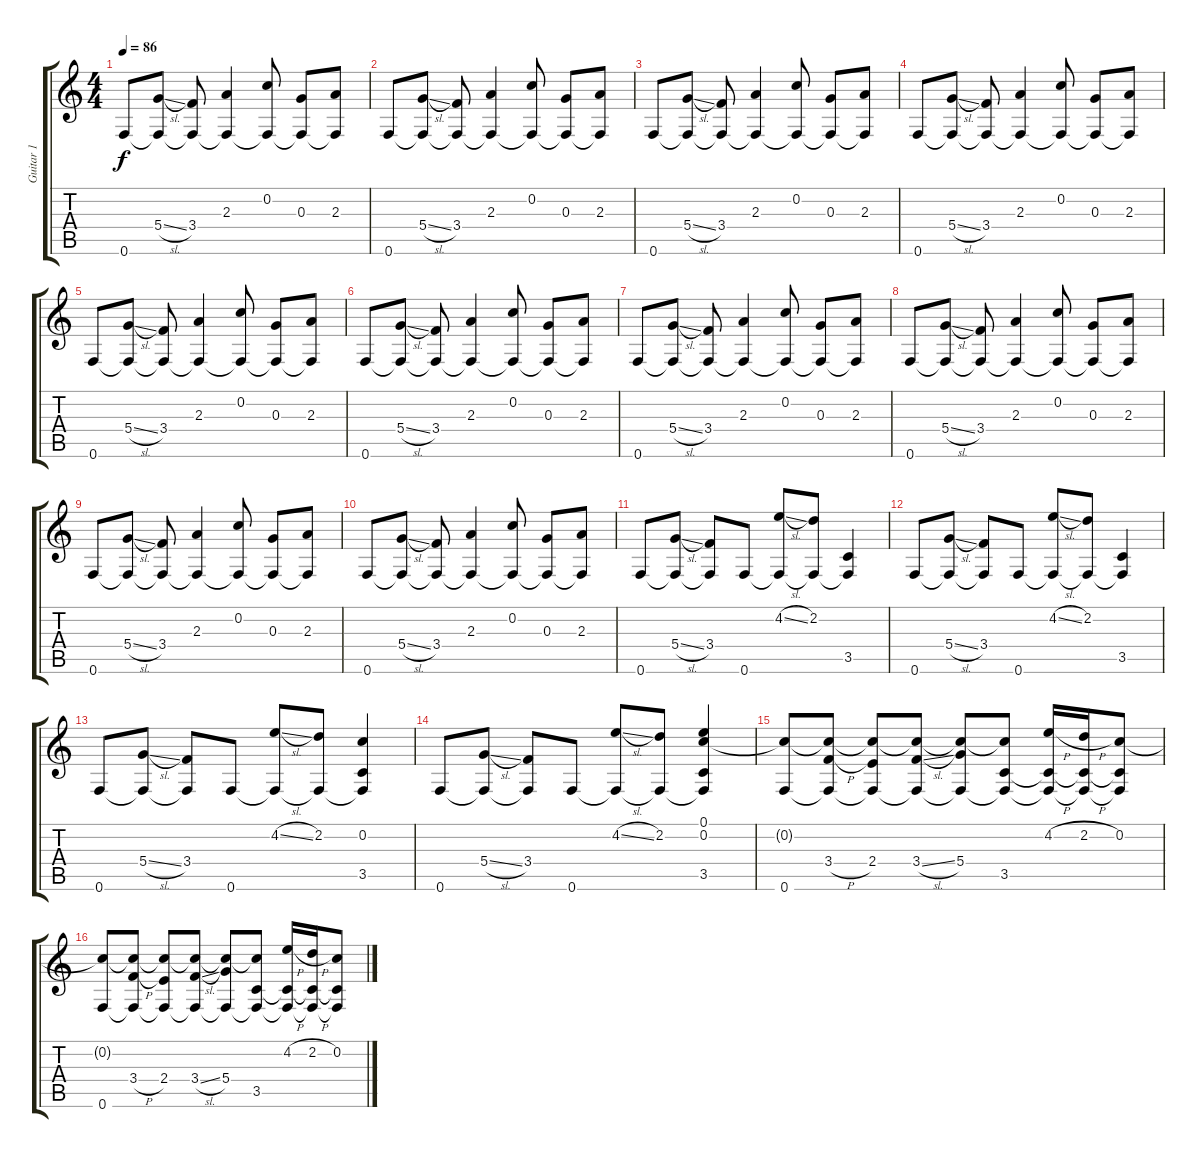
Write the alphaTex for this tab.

\track ("Guitar 1" "Guitar 1") {instrument electricguitarclean}
\staff {score tabs}
\tuning (E4 C4 G3 D3 A2 F2) {hide}
\ts (4 4)
\tempo 86
\clef g2
\ks c
0.6.8{dy f} (5.4{sl} 0.6{t}).8 (3.4 0.6{t}).8 (2.3 0.6{t}).4 (0.2 0.6{t}).8 (0.3 0.6{t}).8 (2.3 0.6{t}).8 |
0.6.8 (5.4{sl} 0.6{t}).8 (3.4 0.6{t}).8 (2.3 0.6{t}).4 (0.2 0.6{t}).8 (0.3 0.6{t}).8 (2.3 0.6{t}).8 |
0.6.8 (5.4{sl} 0.6{t}).8 (3.4 0.6{t}).8 (2.3 0.6{t}).4 (0.2 0.6{t}).8 (0.3 0.6{t}).8 (2.3 0.6{t}).8 |
0.6.8 (5.4{sl} 0.6{t}).8 (3.4 0.6{t}).8 (2.3 0.6{t}).4 (0.2 0.6{t}).8 (0.3 0.6{t}).8 (2.3 0.6{t}).8 |
0.6.8 (5.4{sl} 0.6{t}).8 (3.4 0.6{t}).8 (2.3 0.6{t}).4 (0.2 0.6{t}).8 (0.3 0.6{t}).8 (2.3 0.6{t}).8 |
0.6.8 (5.4{sl} 0.6{t}).8 (3.4 0.6{t}).8 (2.3 0.6{t}).4 (0.2 0.6{t}).8 (0.3 0.6{t}).8 (2.3 0.6{t}).8 |
0.6.8 (5.4{sl} 0.6{t}).8 (3.4 0.6{t}).8 (2.3 0.6{t}).4 (0.2 0.6{t}).8 (0.3 0.6{t}).8 (2.3 0.6{t}).8 |
0.6.8 (5.4{sl} 0.6{t}).8 (3.4 0.6{t}).8 (2.3 0.6{t}).4 (0.2 0.6{t}).8 (0.3 0.6{t}).8 (2.3 0.6{t}).8 |
0.6.8 (5.4{sl} 0.6{t}).8 (3.4 0.6{t}).8 (2.3 0.6{t}).4 (0.2 0.6{t}).8 (0.3 0.6{t}).8 (2.3 0.6{t}).8 |
0.6.8 (5.4{sl} 0.6{t}).8 (3.4 0.6{t}).8 (2.3 0.6{t}).4 (0.2 0.6{t}).8 (0.3 0.6{t}).8 (2.3 0.6{t}).8 |
0.6.8 (5.4{sl} 0.6{t}).8 (3.4 0.6{t}).8 0.6.8 (4.2{sl} 0.6{t}).8 (2.2 0.6{t}).8 (3.5 0.6{t}).4 |
0.6.8 (5.4{sl} 0.6{t}).8 (3.4 0.6{t}).8 0.6.8 (4.2{sl} 0.6{t}).8 (2.2 0.6{t}).8 (3.5 0.6{t}).4 |
0.6.8 (5.4{sl} 0.6{t}).8 (3.4 0.6{t}).8 0.6.8 (4.2{sl} 0.6{t}).8 (2.2 0.6{t}).8 (0.2 3.5 0.6{t}).4 |
0.6.8 (5.4{sl} 0.6{t}).8 (3.4 0.6{t}).8 0.6.8 (4.2{sl} 0.6{t}).8 (2.2 0.6{t}).8 (0.1 0.2 3.5 0.6{t}).4 |
(0.2{t} 0.6).8 (0.2{t} 3.4{h} 0.6{t}).8 (0.2{t} 2.4 0.6{t}).8 (0.2{t} 3.4{sl} 0.6{t}).8 (0.2{t} 5.4 0.6{t}).8 (0.2{t} 3.5 0.6{t}).8 (4.2{h} 3.5{t} 0.6{t}).16 (2.2{h} 3.5{t} 0.6{t}).16 (0.2 3.5{t} 0.6{t}).8 |
(0.2{t} 0.6).8 (0.2{t} 3.4{h} 0.6{t}).8 (0.2{t} 2.4 0.6{t}).8 (0.2{t} 3.4{sl} 0.6{t}).8 (0.2{t} 5.4 0.6{t}).8 (0.2{t} 3.5 0.6{t}).8 (4.2{h} 3.5{t} 0.6{t}).16 (2.2{h} 3.5{t} 0.6{t}).16 (0.2 3.5{t} 0.6{t}).8
